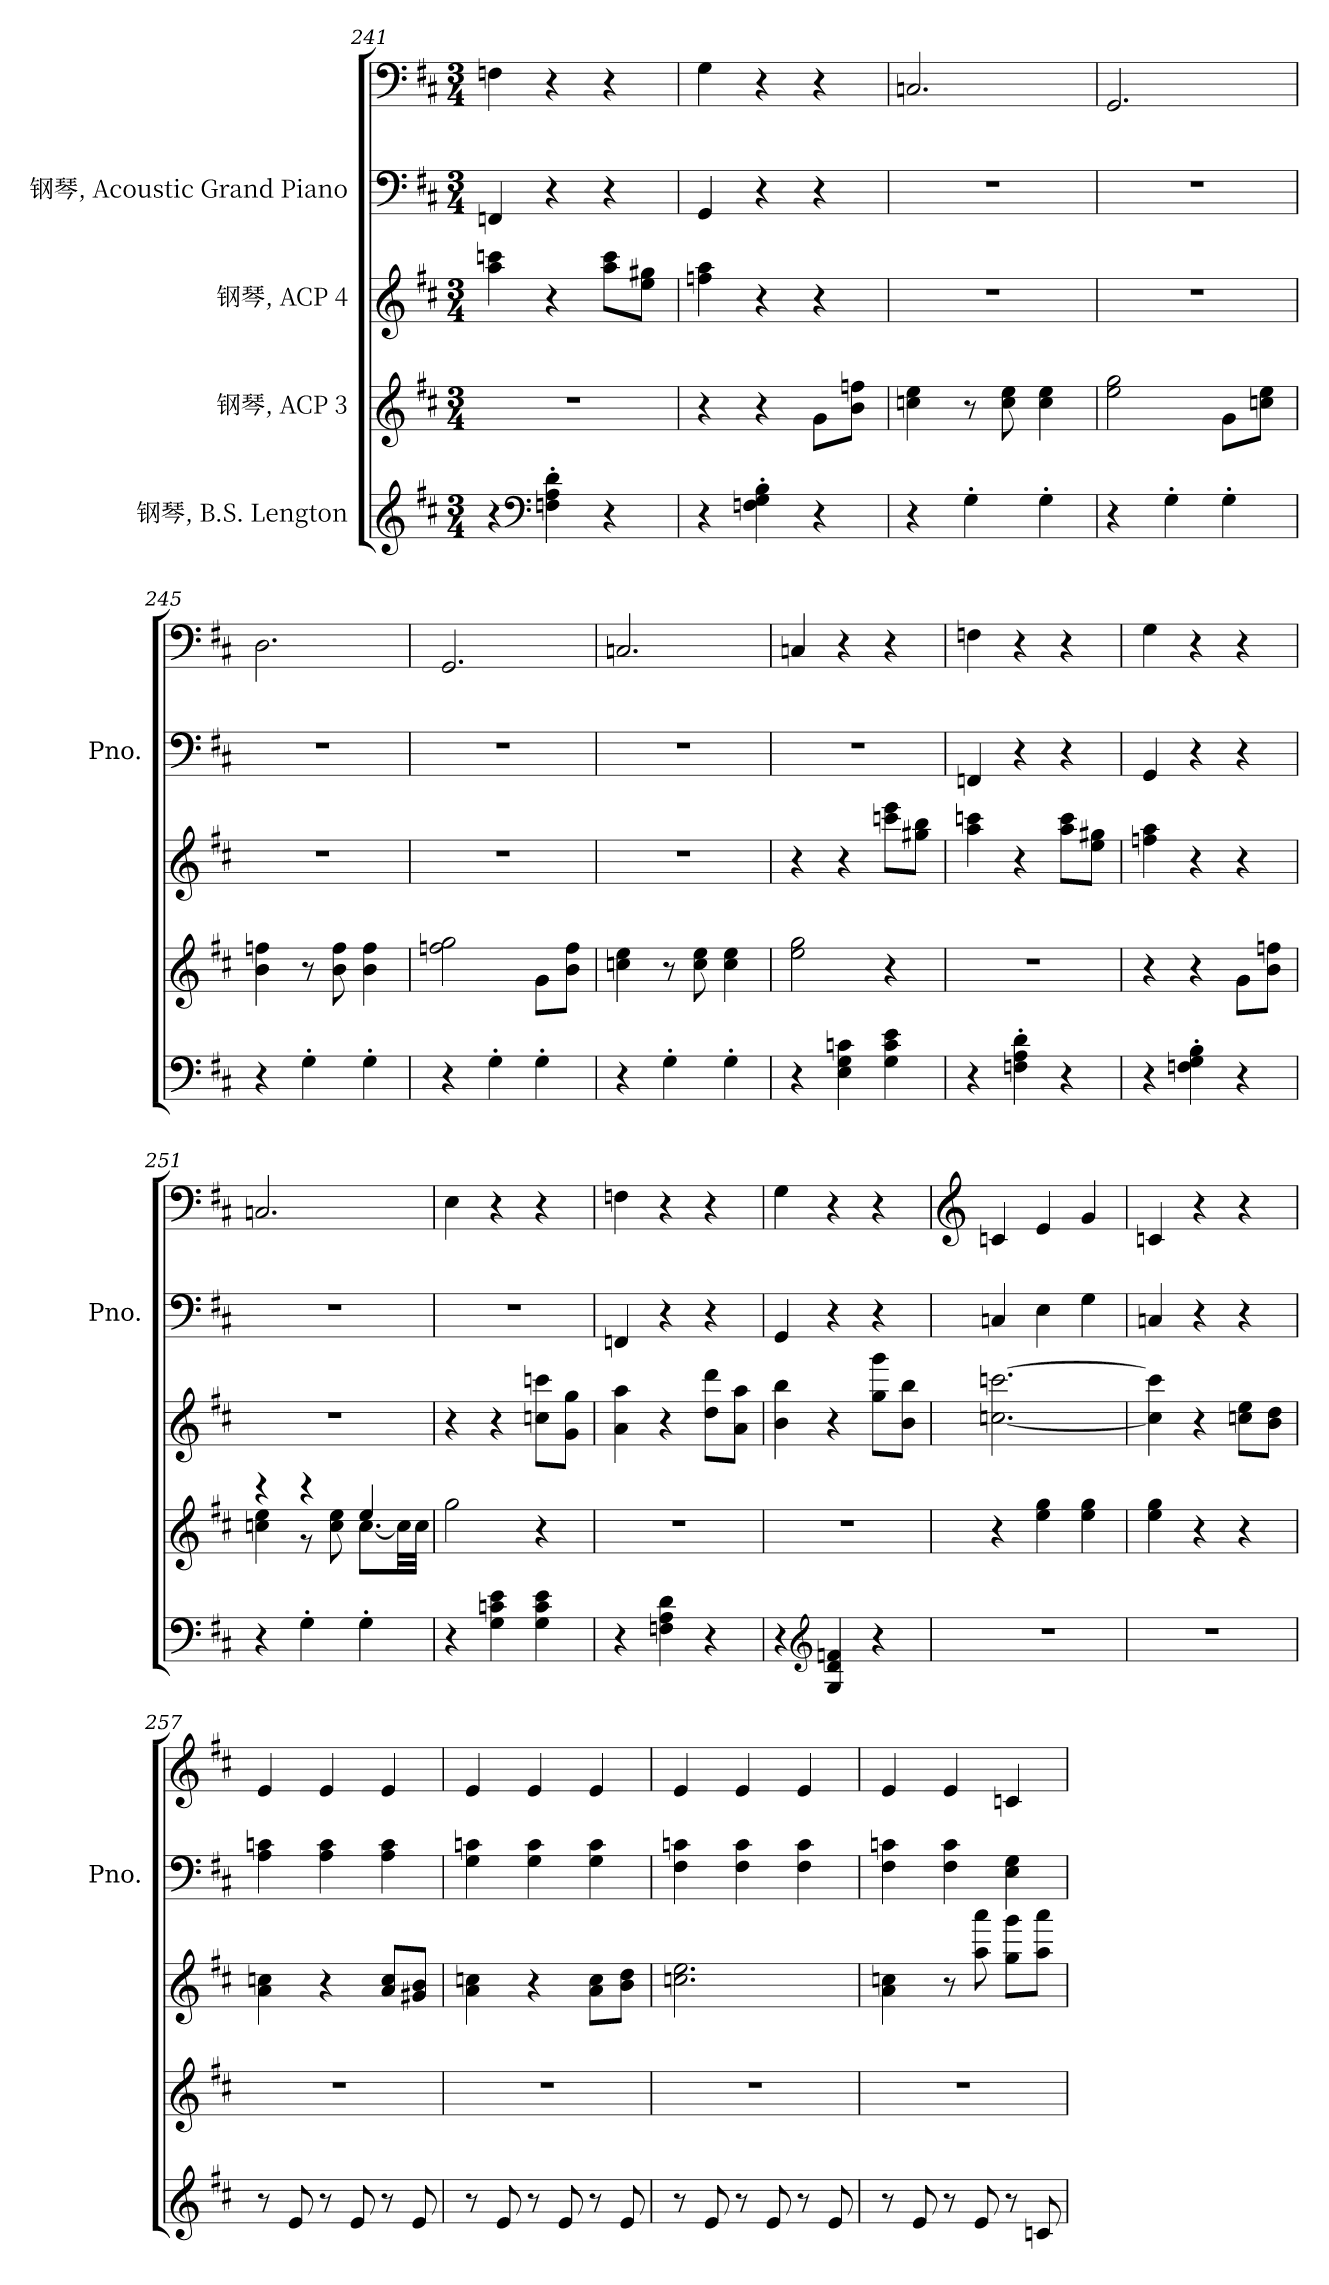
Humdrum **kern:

**kern	**kern	**kern	**kern	**kern
*part4	*part3	*part2	*part1	*part1
*staff5	*staff4	*staff3	*staff2	*staff1
*I"钢琴, B.S. Lengton	*I"钢琴, ACP 3	*I"钢琴, ACP 4	*I"钢琴, Acoustic Grand Piano	*
*	*	*	*I'Pno.	*
*clefG2	*clefG2	*clefG2	*clefF4	*clefF4
*k[f#c#]	*k[f#c#]	*k[f#c#]	*k[f#c#]	*k[f#c#]
*M3/4	*M3/4	*M3/4	*M3/4	*M3/4
=241	=241	=241	=241	=241
4r	2.r	4aa\ 4cccn\	4FFn/	4Fn\
*clefF4	*	*	*	*
4Fn\' 4A\' 4d\'	.	4r	4r	4r
4r	.	8aa\ 8ccc\L	4r	4r
.	.	8ee\ 8gg#X\J	.	.
=242	=242	=242	=242	=242
4r	4r	4ffn\ 4aa\	4GG/	4G\
4Fn\' 4G\' 4B\'	4r	4r	4r	4r
4r	8g\L	4r	4r	4r
.	8b\ 8ffn\J	.	.	.
=243	=243	=243	=243	=243
4r	4ccn\ 4ee\	2.r	2.r	2.Cn/
4G'\	8r	.	.	.
.	8cc\ 8ee\	.	.	.
4G'\	4cc\ 4ee\	.	.	.
!!LO:PB:g=z
=244	=244	=244	=244	=244
4r	2ee\ 2gg\	2.r	2.r	2.GG/
4G'\	.	.	.	.
4G'\	8g\L	.	.	.
.	8ccn\ 8ee\J	.	.	.
=245	=245	=245	=245	=245
4r	4b\ 4ffn\	2.r	2.r	2.D\
4G'\	8r	.	.	.
.	8b\ 8ff\	.	.	.
4G'\	4b\ 4ff\	.	.	.
=246	=246	=246	=246	=246
4r	2ffn\ 2gg\	2.r	2.r	2.GG/
4G'\	.	.	.	.
4G'\	8g\L	.	.	.
.	8b\ 8ff\J	.	.	.
=247	=247	=247	=247	=247
4r	4ccn\ 4ee\	2.r	2.r	2.Cn/
4G'\	8r	.	.	.
.	8cc\ 8ee\	.	.	.
4G'\	4cc\ 4ee\	.	.	.
=248	=248	=248	=248	=248
4r	2ee\ 2gg\	4r	2.r	4Cn/
4E\ 4G\ 4cn\	.	4r	.	4r
4G\ 4c\ 4e\	4r	8cccn\ 8eee\L	.	4r
.	.	8gg#X\ 8bb\J	.	.
=249	=249	=249	=249	=249
4r	2.r	4aa\ 4cccn\	4FFn/	4Fn\
4Fn\' 4A\' 4d\'	.	4r	4r	4r
4r	.	8aa\ 8ccc\L	4r	4r
.	.	8ee\ 8gg#X\J	.	.
=250	=250	=250	=250	=250
4r	4r	4ffn\ 4aa\	4GG/	4G\
4Fn\' 4G\' 4B\'	4r	4r	4r	4r
4r	8g\L	4r	4r	4r
.	8b\ 8ffn\J	.	.	.
!!LO:LB:g=z
=251	=251	=251	=251	=251
*	*^	*	*	*
4r	4r	4ccn\ 4ee\	2.r	2.r	2.Cn/
4G'\	4r	8r	.	.	.
.	.	8cc\ 8ee\	.	.	.
4G'\	4ee/	[8.cc\L	.	.	.
.	.	32cc\LL]	.	.	.
.	.	32cc\JJJ	.	.	.
*	*v	*v	*	*	*
=252	=252	=252	=252	=252
4r	2gg\	4r	2.r	4E\
4G\ 4cn\ 4e\	.	4r	.	4r
4G\ 4c\ 4e\	4r	8ccn\ 8cccn\L	.	4r
.	.	8g\ 8gg\J	.	.
=253	=253	=253	=253	=253
4r	2.r	4a\ 4aa\	4FFn/	4Fn\
4Fn\ 4A\ 4d\	.	4r	4r	4r
4r	.	8dd\ 8ddd\L	4r	4r
.	.	8a\ 8aa\J	.	.
=254	=254	=254	=254	=254
4r	2.r	4b\ 4bb\	4GG/	4G\
*clefG2	*	*	*	*
4G/ 4d/ 4fn/	.	4r	4r	4r
4r	.	8gg\ 8ggg\L	4r	4r
.	.	8b\ 8bb\J	.	.
=255	=255	=255	=255	=255
*	*	*	*	*clefG2
2.r	4r	[2.ccn\ [2.cccn\	4Cn/	4cn/
.	4ee\ 4gg\	.	4E\	4e/
.	4ee\ 4gg\	.	4G\	4g/
=256	=256	=256	=256	=256
2.r	4ee\ 4gg\	4cc\] 4ccc\]	4Cn/	4cn/
.	4r	4r	4r	4r
.	4r	8ccn\ 8ee\L	4r	4r
.	.	8b\ 8dd\J	.	.
!!LO:PB:g=z
=257	=257	=257	=257	=257
*	*	*	*	*MM152
8r	2.r	4a\ 4ccn\	4A\ 4cn\	4e/
8e/	.	.	.	.
8r	.	4r	4A\ 4c\	4e/
8e/	.	.	.	.
8r	.	8a/ 8cc/L	4A\ 4c\	4e/
8e/	.	8g#X/ 8b/J	.	.
=258	=258	=258	=258	=258
8r	2.r	4a\ 4ccn\	4G\ 4cn\	4e/
8e/	.	.	.	.
8r	.	4r	4G\ 4c\	4e/
8e/	.	.	.	.
8r	.	8a\ 8cc\L	4G\ 4c\	4e/
8e/	.	8b\ 8dd\J	.	.
=259	=259	=259	=259	=259
8r	2.r	2.ccn\ 2.ee\	4F#\ 4cn\	4e/
8e/	.	.	.	.
8r	.	.	4F#\ 4c\	4e/
8e/	.	.	.	.
8r	.	.	4F#\ 4c\	4e/
8e/	.	.	.	.
=260	=260	=260	=260	=260
8r	2.r	4a\ 4ccn\	4F#\ 4cn\	4e/
8e/	.	.	.	.
8r	.	8r	4F#\ 4c\	4e/
8e/	.	8aa\ 8aaa\	.	.
8r	.	8gg\ 8ggg\L	4E\ 4G\	4cn/
8cn/	.	8aa\ 8aaa\J	.	.
=	=	=	=	=
*-	*-	*-	*-	*-
